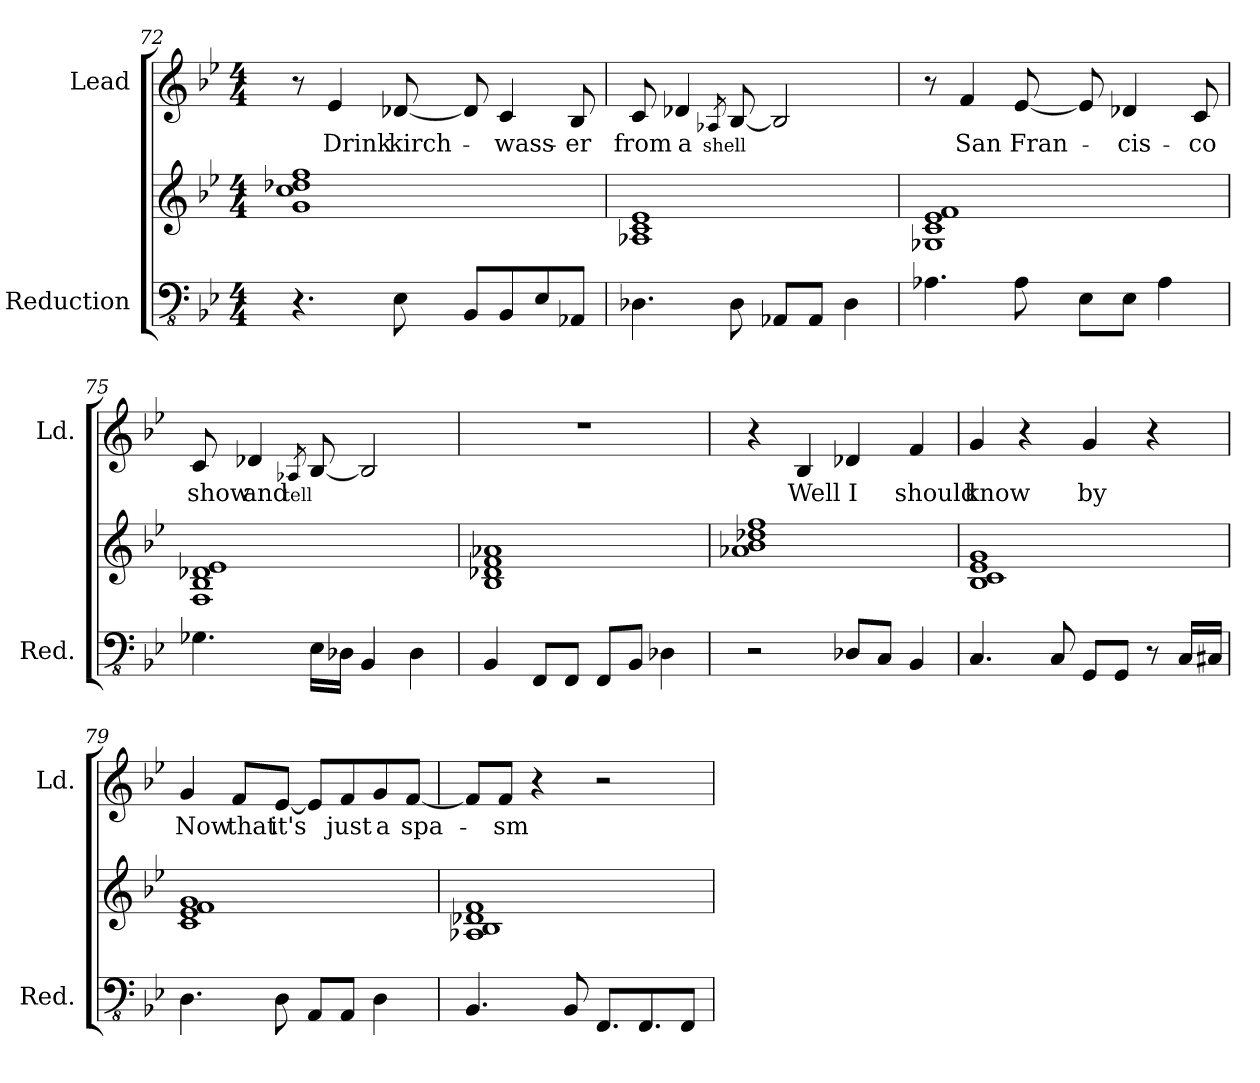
**kern	**kern	**kern	**text
*part2	*part2	*part1	*part1
*staff3	*staff2	*staff1	*staff1
*I"Reduction	*	*I"Lead	*
*I'Red.	*	*I'Ld.	*
*clefFv4	*clefG2	*clefG2	*
*k[b-e-]	*k[b-e-]	*k[b-e-]	*
*B-:	*B-:	*B-:	*
*M4/4	*M4/4	*M4/4	*
=72	=72	=72	=72
4.r	1gi 1cci 1dd-Xi 1ffi	8r	.
!	!	!	!LO:LY:b:color=#000000
.	.	4e-i/	Drink
!	!	!	!LO:LY:b:color=#000000
8EE-i\	.	[<8d-Xi/	kirch-
8BBB-i/L	.	8d-i/]	.
!	!	!	!LO:LY:b:color=#000000
8BBB-i/	.	4ci/	-wass-
8EE-i/	.	.	.
!	!	!	!LO:LY:b:color=#000000
8AAA-Xi/J	.	8B-i/	-er
!!LO:LB:g=z
=73	=73	=73	=73
!	!	!	!LO:LY:b:color=#000000
4.DD-Xi\	1A-Xi 1ci 1e-i	8ci/	from
!	!	!	!LO:LY:b:color=#000000
.	.	4d-Xi/	a
!	!	!	!LO:LY:b:color=#000000
.	.	8qA-Xi/	shell
8DD-i\	.	[<8B-i/	.
8AAA-Xi/L	.	2B-i/]	.
8AAA-i/J	.	.	.
4DD-i\	.	.	.
=74	=74	=74	=74
4.AA-Xi\	1G-Xi 1ci 1e-i 1fi	8r	.
!	!	!	!LO:LY:b:color=#000000
.	.	4fi/	San
!	!	!	!LO:LY:b:color=#000000
8AA-i\	.	[<8e-i/	Fran-
8EE-i\L	.	8e-i/]	.
!	!	!	!LO:LY:b:color=#000000
8EE-i\J	.	4d-Xi/	-cis-
4AA-i\	.	.	.
!	!	!	!LO:LY:b:color=#000000
.	.	8ci/	-co
=75	=75	=75	=75
!	!	!	!LO:LY:b:color=#000000
4.GG-Xi\	1Fi 1B-i 1d-Xi 1e-i	8ci/	show
!	!	!	!LO:LY:b:color=#000000
.	.	4d-Xi/	and
!	!	!	!LO:LY:b:color=#000000
.	.	8qA-Xi/	tell
16EE-i\LL	.	[<8B-i/	.
16DD-Xi\JJ	.	.	.
4BBB-i/	.	2B-i/]	.
4DD-i\	.	.	.
=76	=76	=76	=76
4BBB-i/	1B-i 1d-Xi 1fi 1a-Xi	1r	.
8FFFi/L	.	.	.
8FFFi/J	.	.	.
8FFFi/L	.	.	.
8BBB-i/J	.	.	.
4DD-Xi\	.	.	.
!!LO:PB:g=z
=77	=77	=77	=77
2r	1a-Xi 1b-i 1dd-Xi 1ffi	4r	.
!	!	!	!LO:LY:b:color=#000000
.	.	4B-i/	Well
!	!	!	!LO:LY:b:color=#000000
8DD-Xi/L	.	4d-Xi/	I
8CCi/J	.	.	.
!	!	!	!LO:LY:b:color=#000000
4BBB-i/	.	4fi/	should
=78	=78	=78	=78
!	!	!	!LO:LY:b:color=#000000
4.CCi/	1B-i 1ci 1e-i 1gi	4gi/	know
.	.	4r	.
8CCi/	.	.	.
!	!	!	!LO:LY:b:color=#000000
8GGGi/L	.	4gi/	by
8GGGi/J	.	.	.
8r	.	4r	.
16CCi/LL	.	.	.
16CC#Xi/JJ	.	.	.
=79	=79	=79	=79
!	!	!	!LO:LY:b:color=#000000
4.DDi\	1ci 1e-i 1fi 1gi	4gi/	Now
!	!	!	!LO:LY:b:color=#000000
.	.	8fi/L	that
!	!	!	!LO:LY:b:color=#000000
8DDi\	.	[<8e-i/J	it's
8AAAi/L	.	8e-i/L]	.
!	!	!	!LO:LY:b:color=#000000
8AAAi/J	.	8fi/	just
!	!	!	!LO:LY:b:color=#000000
4DDi\	.	8gi/	a
!	!	!	!LO:LY:b:color=#000000
.	.	[<8fi/J	spa-
=80	=80	=80	=80
4.BBB-i/	1A-Xi 1B-i 1d-Xi 1fi	8fi/L]	.
!	!	!	!LO:LY:b:color=#000000
.	.	8fi/J	-sm
.	.	4r	.
8BBB-i/	.	.	.
8.FFFi/L	.	2r	.
8.FFFi/	.	.	.
8FFFi/J	.	.	.
=	=	=	=
*-	*-	*-	*-
